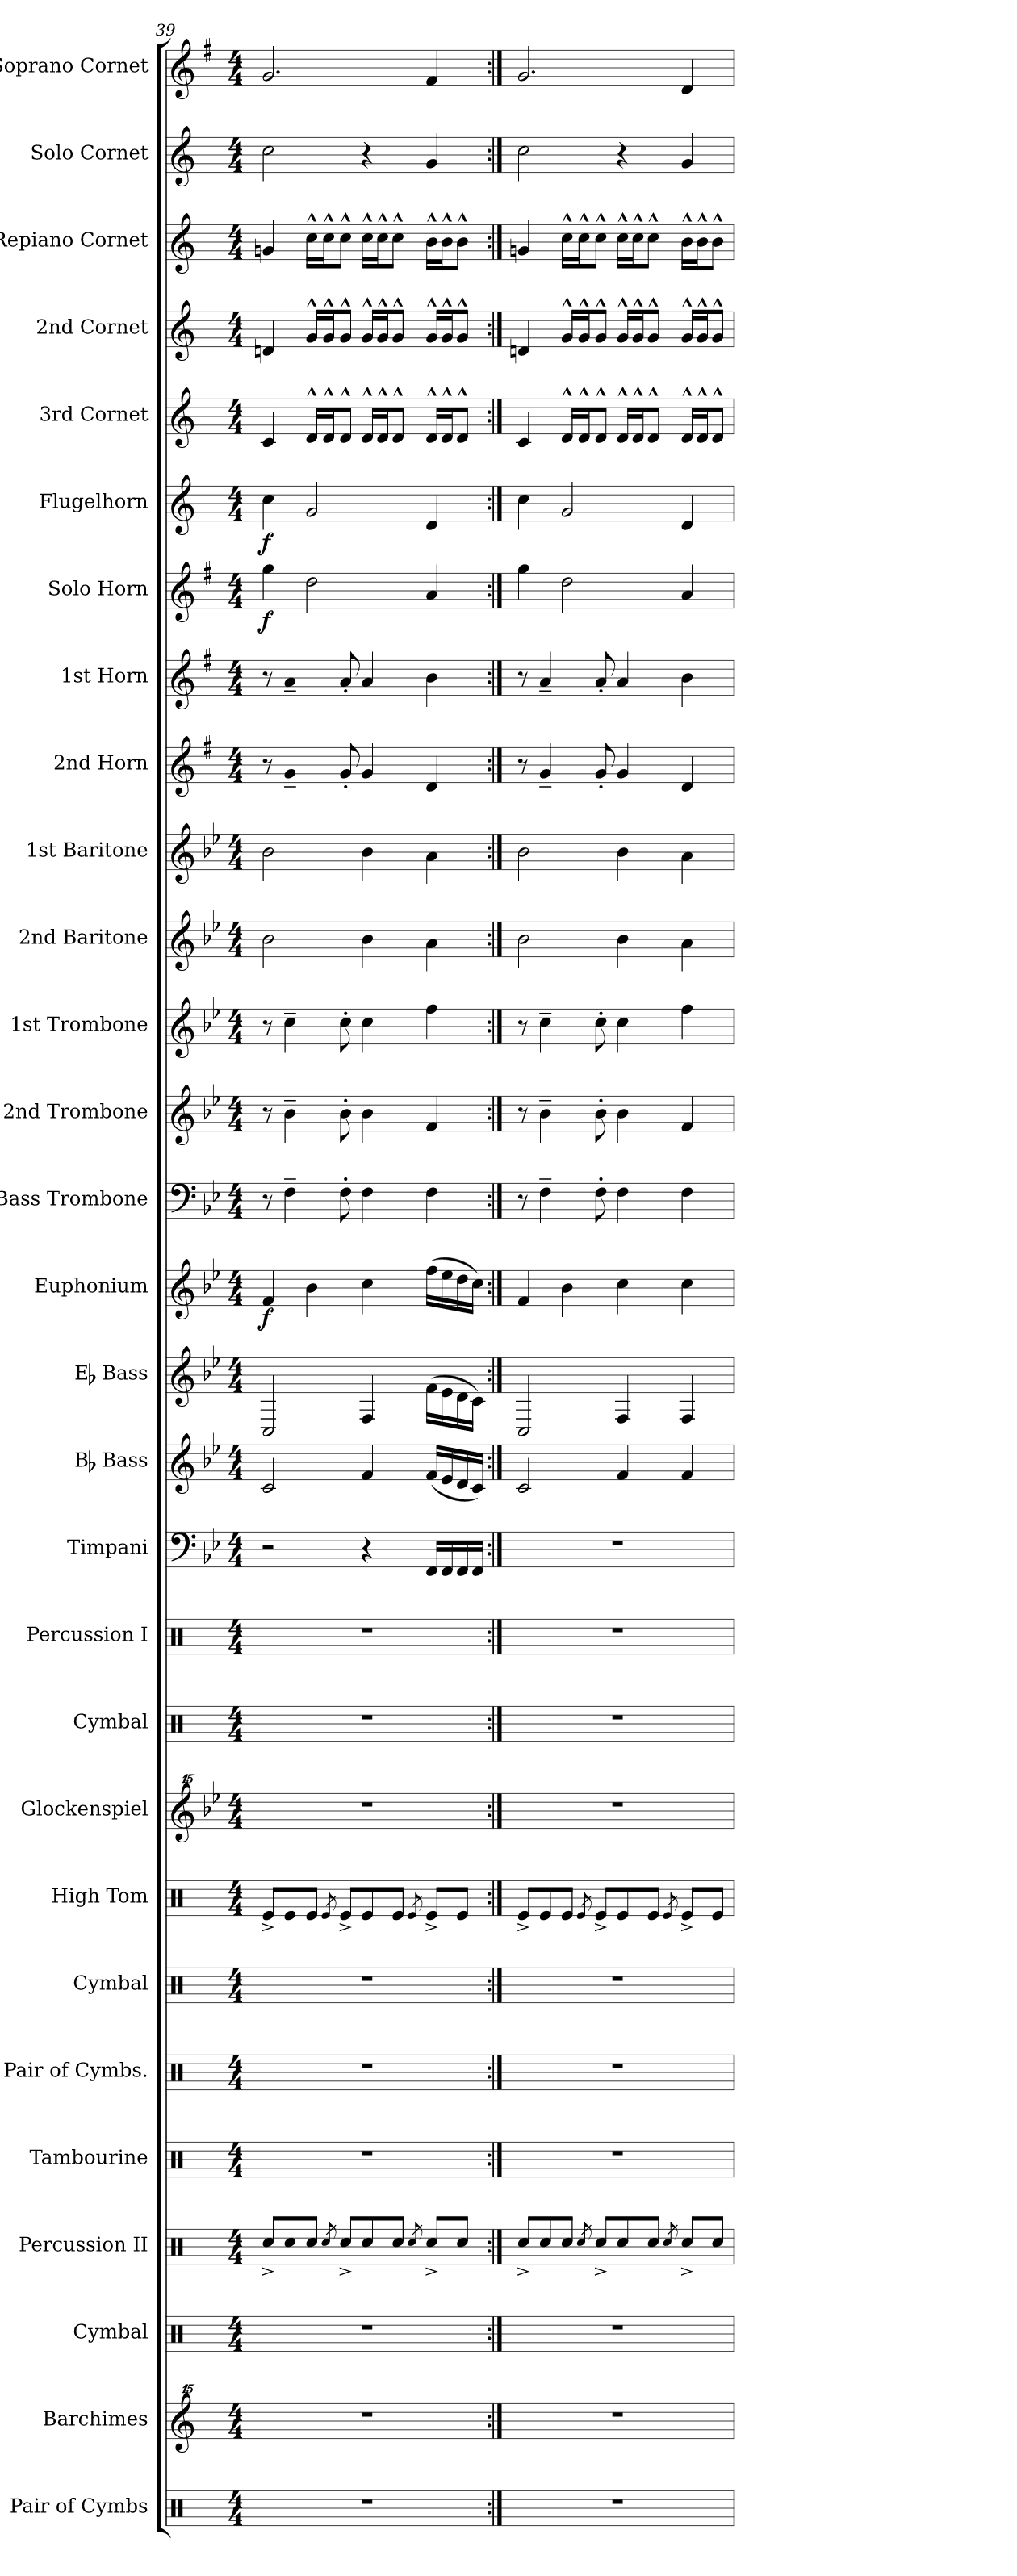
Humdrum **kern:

**kern	**kern	**kern	**kern	**kern	**kern	**kern	**kern	**kern	**kern	**kern	**kern	**kern	**kern	**kern	**dynam	**kern	**kern	**kern	**kern	**kern	**kern	**kern	**kern	**dynam	**kern	**dynam	**kern	**kern	**kern	**kern	**kern
*part29	*part28	*part27	*part26	*part25	*part24	*part23	*part22	*part21	*part20	*part19	*part18	*part17	*part16	*part15	*part15	*part14	*part13	*part12	*part11	*part10	*part9	*part8	*part7	*part7	*part6	*part6	*part5	*part4	*part3	*part2	*part1
*staff29	*staff28	*staff27	*staff26	*staff25	*staff24	*staff23	*staff22	*staff21	*staff20	*staff19	*staff18	*staff17	*staff16	*staff15	*staff15	*staff14	*staff13	*staff12	*staff11	*staff10	*staff9	*staff8	*staff7	*staff7	*staff6	*staff6	*staff5	*staff4	*staff3	*staff2	*staff1
*I"Pair of Cymbs	*I"Barchimes	*I"Cymbal	*I"Percussion II	*I"Tambourine	*I"Pair of Cymbs.	*I"Cymbal	*I"High Tom	*I"Glockenspiel	*I"Cymbal	*I"Percussion I	*I"Timpani	*I"Bb Bass	*I"Eb Bass	*I"Euphonium	*	*I"Bass Trombone	*I"2nd Trombone	*I"1st Trombone	*I"2nd Baritone	*I"1st Baritone	*I"2nd Horn	*I"1st Horn	*I"Solo Horn	*	*I"Flugelhorn	*	*I"3rd Cornet	*I"2nd Cornet	*I"Repiano Cornet	*I"Solo Cornet	*I"Soprano Cornet
*I'Pair Cym.	*I'Bachm.	*I'Cym.	*I'Perc. II	*I'Tamb.	*I'Pair Cym.	*I'Cym.	*I'H. To.	*I'Glk.	*I'Cym.	*I'Perc. I	*I'Timp.	*I'Bb Bass	*I'Eb Bass	*I'Euph.	*	*I'B. Trb.	*I'2nd Trb.	*I'1st Trb.	*I'2nd Bar.	*I'1st Bar.	*I'2nd Hn.	*I'1st Hn.	*I'Solo Hn.	*	*I'Flugel.	*	*I'3rd Cnt.	*I'2nd Cnt.	*I'Rep. Cnt.	*I'Solo Cnt.	*I'Sop. Cnt.
*clefX	*clefG^^2	*clefX	*clefX	*clefX	*clefX	*clefX	*clefX	*clefG^^2	*clefX	*clefX	*clefF4	*clefG2	*clefG2	*clefG2	*	*clefF4	*clefG2	*clefG2	*clefG2	*clefG2	*clefG2	*clefG2	*clefG2	*	*clefG2	*	*clefG2	*clefG2	*clefG2	*clefG2	*clefG2
*	*	*	*	*	*	*	*	*	*	*	*	*ITrd15c26	*ITrd12c21	*ITrd8c14	*	*	*ITrd8c14	*ITrd8c14	*ITrd8c14	*ITrd8c14	*ITrd5c9	*ITrd5c9	*ITrd5c9	*	*ITrd1c2	*	*ITrd1c2	*ITrd1c2	*ITrd1c2	*ITrd1c2	*ITrd-2c-3
*k[]	*k[]	*k[]	*k[]	*k[]	*k[]	*k[]	*k[]	*k[b-e-]	*k[]	*k[]	*k[b-e-]	*k[b-e-]	*k[b-e-]	*k[b-e-]	*	*k[b-e-]	*k[b-e-]	*k[b-e-]	*k[b-e-]	*k[b-e-]	*k[b-e-]	*k[b-e-]	*k[b-e-]	*	*k[b-e-]	*	*k[b-e-]	*k[b-e-]	*k[b-e-]	*k[b-e-]	*k[b-e-]
*M4/4	*M4/4	*M4/4	*M4/4	*M4/4	*M4/4	*M4/4	*M4/4	*M4/4	*M4/4	*M4/4	*M4/4	*M4/4	*M4/4	*M4/4	*	*M4/4	*M4/4	*M4/4	*M4/4	*M4/4	*M4/4	*M4/4	*M4/4	*	*M4/4	*	*M4/4	*M4/4	*M4/4	*M4/4	*M4/4
=39	=39	=39	=39	=39	=39	=39	=39	=39	=39	=39	=39	=39	=39	=39	=39	=39	=39	=39	=39	=39	=39	=39	=39	=39	=39	=39	=39	=39	=39	=39	=39
!	!	!	!	!	!	!	!	!	!	!	!	!	!	!	!LO:DY:b	!	!	!	!	!	!	!	!	!LO:DY:b	!	!LO:DY:b	!	!	!	!	!
1r	1r	1r	8Rcc^/L	1r	1r	1r	8Re^/L	1r	1r	1r	2r	2CC/	2CC/	4F/	f	8r	8r	8r	2B-\	2B-\	8r	8r	4b-\	f	4b-\	f	4B-/	4cn/	4fn/	2b-\	2.b-/
.	.	.	8Rcc/	.	.	.	8Re/	.	.	.	.	.	.	.	.	4F~\	4B-~\	4c~\	.	.	4B-~/	4c~/	.	.	.	.	.	.	.	.	.
.	.	.	8Rcc/J	.	.	.	8Re/J	.	.	.	.	.	.	4B-\	.	.	.	.	.	.	.	.	2f\	.	2f/	.	16c^^/LL	16f^^/LL	16b-^^\LL	.	.
.	.	.	.	.	.	.	.	.	.	.	.	.	.	.	.	.	.	.	.	.	.	.	.	.	.	.	16c^^/J	16f^^/J	16b-^^\J	.	.
.	.	.	8qRcc/	.	.	.	8qRe/	.	.	.	.	.	.	.	.	.	.	.	.	.	.	.	.	.	.	.	.	.	.	.	.
.	.	.	8Rcc^/L	.	.	.	8Re^/L	.	.	.	.	.	.	.	.	8F'\	8B-'\	8c'\	.	.	8B-'/	8c'/	.	.	.	.	8c^^/J	8f^^/J	8b-^^\J	.	.
.	.	.	8Rcc/	.	.	.	8Re/	.	.	.	4r	4FF/	4FF/	4c\	.	4F\	4B-\	4c\	4B-\	4B-\	4B-/	4c/	.	.	.	.	16c^^/LL	16f^^/LL	16b-^^\LL	4r	.
.	.	.	.	.	.	.	.	.	.	.	.	.	.	.	.	.	.	.	.	.	.	.	.	.	.	.	16c^^/J	16f^^/J	16b-^^\J	.	.
.	.	.	8Rcc/J	.	.	.	8Re/J	.	.	.	.	.	.	.	.	.	.	.	.	.	.	.	.	.	.	.	8c^^/J	8f^^/J	8b-^^\J	.	.
.	.	.	8qRcc/	.	.	.	8qRe/	.	.	.	.	.	.	.	.	.	.	.	.	.	.	.	.	.	.	.	.	.	.	.	.
.	.	.	8Rcc^/L	.	.	.	8Re^/L	.	.	.	16FF/LL	(16FF/LL	(16F\LL	(16f\LL	.	4F\	4F/	4f\	4A\	4A\	4F/	4d\	4c/	.	4c/	.	16c^^/LL	16f^^/LL	16a^^\LL	4f/	4a/
.	.	.	.	.	.	.	.	.	.	.	16FF/	16EE-/	16E-\	16e-\	.	.	.	.	.	.	.	.	.	.	.	.	16c^^/J	16f^^/J	16a^^\J	.	.
.	.	.	8Rcc/J	.	.	.	8Re/J	.	.	.	16FF/	16DD/	16D\	16d\	.	.	.	.	.	.	.	.	.	.	.	.	8c^^/J	8f^^/J	8a^^\J	.	.
.	.	.	.	.	.	.	.	.	.	.	16FF/JJ	16CC/JJ)	16C\JJ)	16c\JJ)	.	.	.	.	.	.	.	.	.	.	.	.	.	.	.	.	.
=40:|!	=40:|!	=40:|!	=40:|!	=40:|!	=40:|!	=40:|!	=40:|!	=40:|!	=40:|!	=40:|!	=40:|!	=40:|!	=40:|!	=40:|!	=40:|!	=40:|!	=40:|!	=40:|!	=40:|!	=40:|!	=40:|!	=40:|!	=40:|!	=40:|!	=40:|!	=40:|!	=40:|!	=40:|!	=40:|!	=40:|!	=40:|!
1r	1r	1r	8Rcc^/L	1r	1r	1r	8Re^/L	1r	1r	1r	1r	2CC/	2CC/	4F/	.	8r	8r	8r	2B-\	2B-\	8r	8r	4b-\	.	4b-\	.	4B-/	4cn/	4fn/	2b-\	2.b-/
.	.	.	8Rcc/	.	.	.	8Re/	.	.	.	.	.	.	.	.	4F~\	4B-~\	4c~\	.	.	4B-~/	4c~/	.	.	.	.	.	.	.	.	.
.	.	.	8Rcc/J	.	.	.	8Re/J	.	.	.	.	.	.	4B-\	.	.	.	.	.	.	.	.	2f\	.	2f/	.	16c^^/LL	16f^^/LL	16b-^^\LL	.	.
.	.	.	.	.	.	.	.	.	.	.	.	.	.	.	.	.	.	.	.	.	.	.	.	.	.	.	16c^^/J	16f^^/J	16b-^^\J	.	.
.	.	.	8qRcc/	.	.	.	8qRe/	.	.	.	.	.	.	.	.	.	.	.	.	.	.	.	.	.	.	.	.	.	.	.	.
.	.	.	8Rcc^/L	.	.	.	8Re^/L	.	.	.	.	.	.	.	.	8F'\	8B-'\	8c'\	.	.	8B-'/	8c'/	.	.	.	.	8c^^/J	8f^^/J	8b-^^\J	.	.
.	.	.	8Rcc/	.	.	.	8Re/	.	.	.	.	4FF/	4FF/	4c\	.	4F\	4B-\	4c\	4B-\	4B-\	4B-/	4c/	.	.	.	.	16c^^/LL	16f^^/LL	16b-^^\LL	4r	.
.	.	.	.	.	.	.	.	.	.	.	.	.	.	.	.	.	.	.	.	.	.	.	.	.	.	.	16c^^/J	16f^^/J	16b-^^\J	.	.
.	.	.	8Rcc/J	.	.	.	8Re/J	.	.	.	.	.	.	.	.	.	.	.	.	.	.	.	.	.	.	.	8c^^/J	8f^^/J	8b-^^\J	.	.
.	.	.	8qRcc/	.	.	.	8qRe/	.	.	.	.	.	.	.	.	.	.	.	.	.	.	.	.	.	.	.	.	.	.	.	.
.	.	.	8Rcc^/L	.	.	.	8Re^/L	.	.	.	.	4FF/	4FF/	4c\	.	4F\	4F/	4f\	4A\	4A\	4F/	4d\	4c/	.	4c/	.	16c^^/LL	16f^^/LL	16a^^\LL	4f/	4f/
.	.	.	.	.	.	.	.	.	.	.	.	.	.	.	.	.	.	.	.	.	.	.	.	.	.	.	16c^^/J	16f^^/J	16a^^\J	.	.
.	.	.	8Rcc/J	.	.	.	8Re/J	.	.	.	.	.	.	.	.	.	.	.	.	.	.	.	.	.	.	.	8c^^/J	8f^^/J	8a^^\J	.	.
=	=	=	=	=	=	=	=	=	=	=	=	=	=	=	=	=	=	=	=	=	=	=	=	=	=	=	=	=	=	=	=
*-	*-	*-	*-	*-	*-	*-	*-	*-	*-	*-	*-	*-	*-	*-	*-	*-	*-	*-	*-	*-	*-	*-	*-	*-	*-	*-	*-	*-	*-	*-	*-
